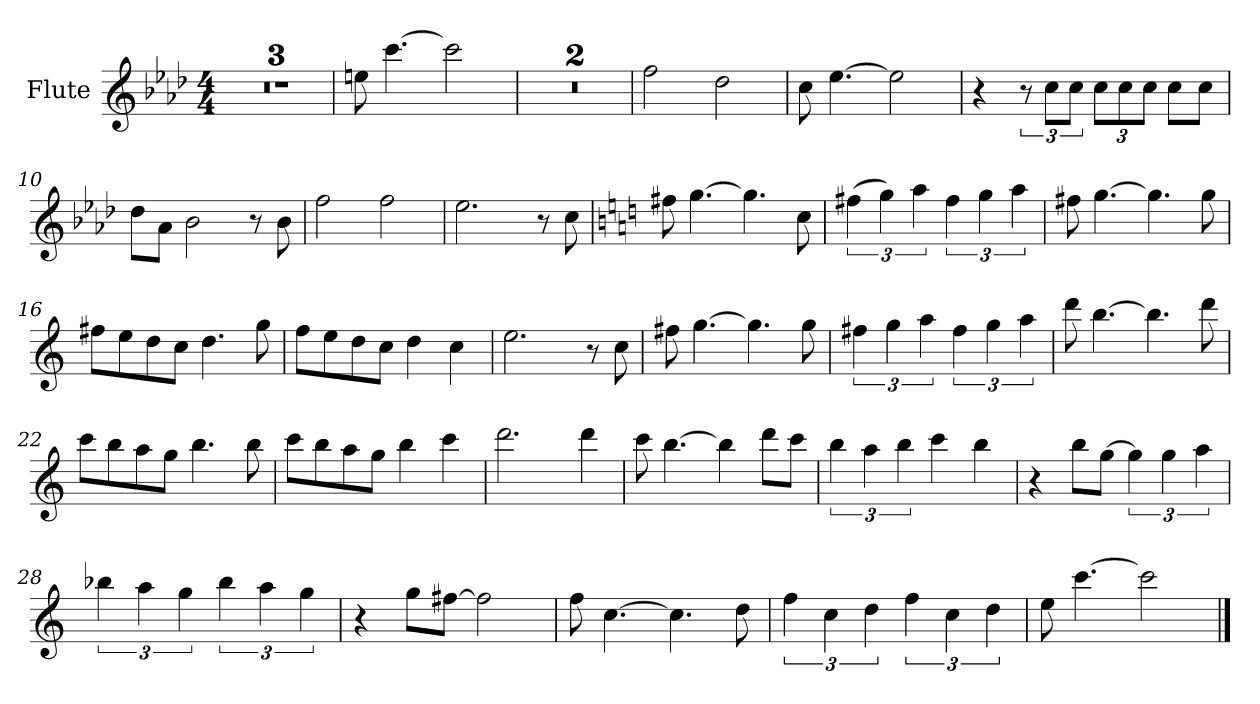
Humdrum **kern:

**kern
*part1
*staff1
*I"Flute
*I'Fl.
*clefG2
*k[b-e-a-d-]
*M4/4
=1
1r
=2
1r
=3
1rg
=4
8een\
[4.ccc\
2ccc\]
=5
1r
=6
1r
=7
2ff\
2dd-\
=8
8cc\
[4.ee-\
2ee-\]
=9
4r
12r
12cc\L
12cc\J
*Xbrackettup
12cc\L
12cc\
12cc\J
8cc\L
8cc\J
=10
8dd-\L
8a-\J
2b-\
8r
8b-\
=11
2ff\
2ff\
!!LO:LB:g=z
=12
2.ee-\
8r
8cc\
=13
*k[]
8ff#X\
[4.gg\
4.gg\]
8cc\
=14
*brackettup
(6ff#X\
6gg\)
6aa\
6ff#\
6gg\
6aa\
=15
8ff#X\
[4.gg\
4.gg\]
8gg\
=16
8ff#X\L
8ee\
8dd\
8cc\J
4.dd\
8gg\
=17
8ff\L
8ee\
8dd\
8cc\J
4dd\
4cc\
=18
2.ee\
8r
8cc\
!!LO:LB:g=z
=19
8ff#X\
[4.gg\
4.gg\]
8gg\
=20
6ff#X\
6gg\
6aa\
6ff#\
6gg\
6aa\
=21
8ddd\
[4.bb\
4.bb\]
8ddd\
=22
8ccc\L
8bb\
8aa\
8gg\J
4.bb\
8bb\
=23
8ccc\L
8bb\
8aa\
8gg\J
4bb\
4ccc\
=24
2.ddd\
4ddd\
!!LO:LB:g=z
=25
8ccc\
[4.bb\
4bb\]
8ddd\L
8ccc\J
=26
6bb\
6aa\
6bb\
4ccc\
4bb\
=27
4r
8bb\L
[8gg\J
6gg\]
6gg\
6aa\
=28
6bb-X\
6aa\
6gg\
6bb-\
6aa\
6gg\
=29
4r
8gg\L
[8ff#X\J
2ff#\]
=30
8ff\
[4.cc\
4.cc\]
8dd\
=31
6ff\
6cc\
6dd\
6ff\
6cc\
6dd\
!!LO:LB:g=z
=32
8ee\
[4.ccc\
2ccc\]
==
*-
